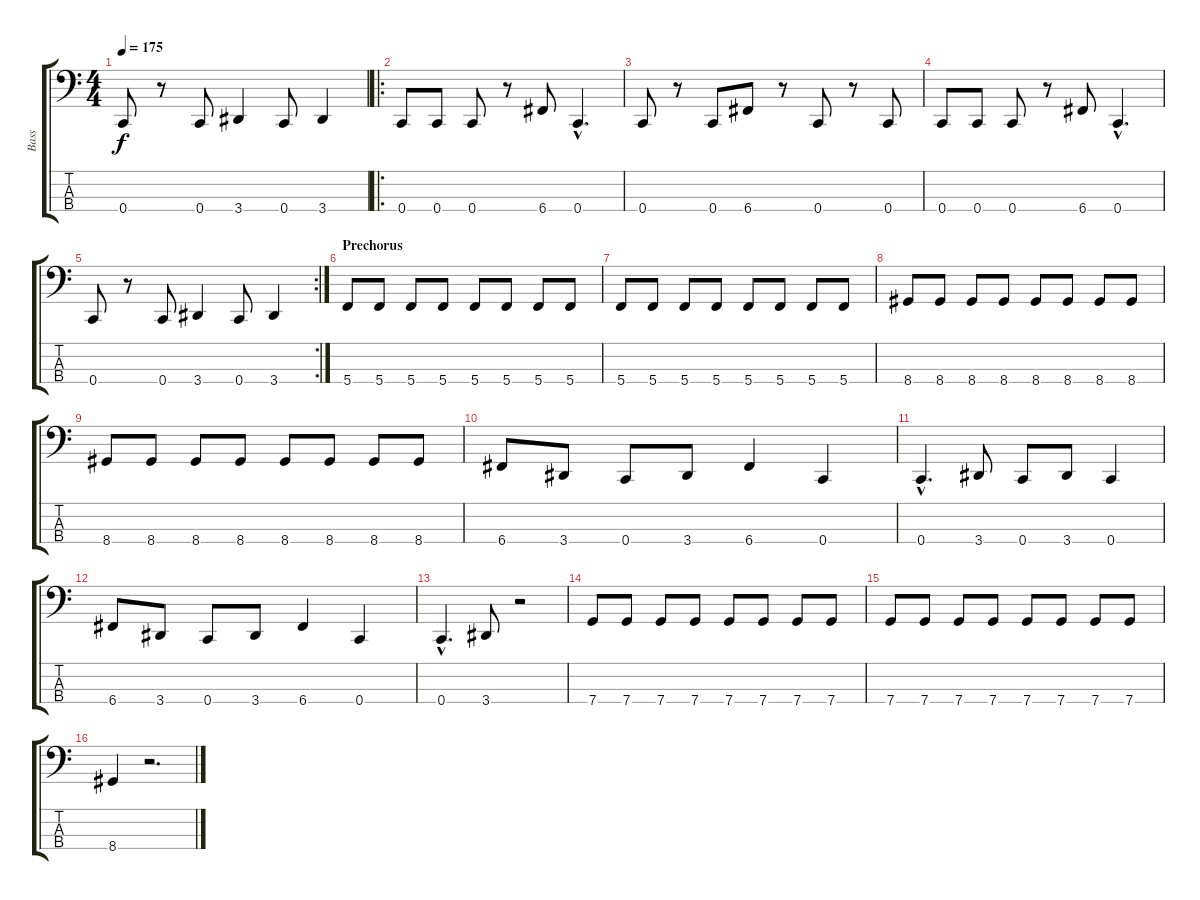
\track ("Bass" "Bass") {instrument electricbassfinger}
\staff {score tabs}
\tuning (F2 C2 G1 C1) {hide}
\ts (4 4)
\tempo 175
\clef f4
\ks c
0.4.8{dy f} r.8 0.4.8 3.4.4 0.4.8 3.4.4 |
\ro
0.4.8 0.4.8 0.4.8 r.8 6.4.8 0.4{hac}.4{d} |
0.4.8 r.8 0.4.8 6.4.8 r.8 0.4.8 r.8 0.4.8 |
0.4.8 0.4.8 0.4.8 r.8 6.4.8 0.4{hac}.4{d} |
\rc 2
0.4.8 r.8 0.4.8 3.4.4 0.4.8 3.4.4 |
\section ("" "Prechorus")
5.4.8 5.4.8 5.4.8 5.4.8 5.4.8 5.4.8 5.4.8 5.4.8 |
5.4.8 5.4.8 5.4.8 5.4.8 5.4.8 5.4.8 5.4.8 5.4.8 |
8.4.8 8.4.8 8.4.8 8.4.8 8.4.8 8.4.8 8.4.8 8.4.8 |
8.4.8 8.4.8 8.4.8 8.4.8 8.4.8 8.4.8 8.4.8 8.4.8 |
6.4.8 3.4.8 0.4.8 3.4.8 6.4.4 0.4.4 |
0.4{hac}.4{d} 3.4.8 0.4.8 3.4.8 0.4.4 |
6.4.8 3.4.8 0.4.8 3.4.8 6.4.4 0.4.4 |
0.4{hac}.4{d} 3.4.8 r.2 |
7.4.8 7.4.8 7.4.8 7.4.8 7.4.8 7.4.8 7.4.8 7.4.8 |
7.4.8 7.4.8 7.4.8 7.4.8 7.4.8 7.4.8 7.4.8 7.4.8 |
8.4.4{volume 0} r.2{d}
